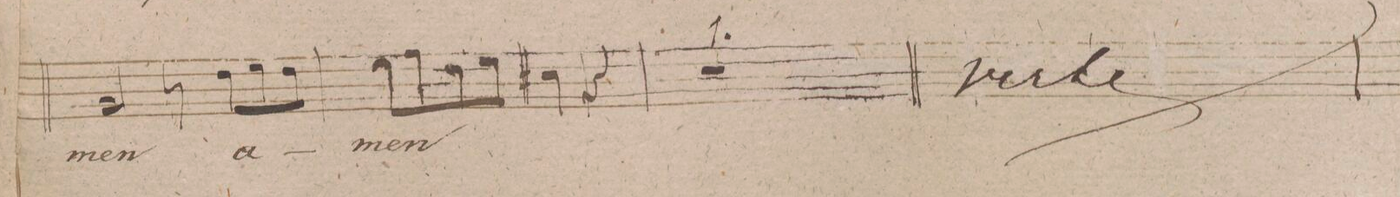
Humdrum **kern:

**kern	**text	**dynam
*I"Soprano.	*	*
*clefC1	*	*
*k[f#c#g#d#]	*	*
*met(c)	*	*
*M4/4	*	*
2e/	-men,	.
8r	.	.
8b\L	a-	.
8cc#\	.	.
8b\J	.	.
=233	=233	=233
8cc#\L	-men	.
8dd#\	.	.
8b\	.	.
8cc#\J	.	.
4a#X\	.	.
4r	.	.
=234	=234	=234
1r	.	.
=235	=235	=235
*-	*-	*-
